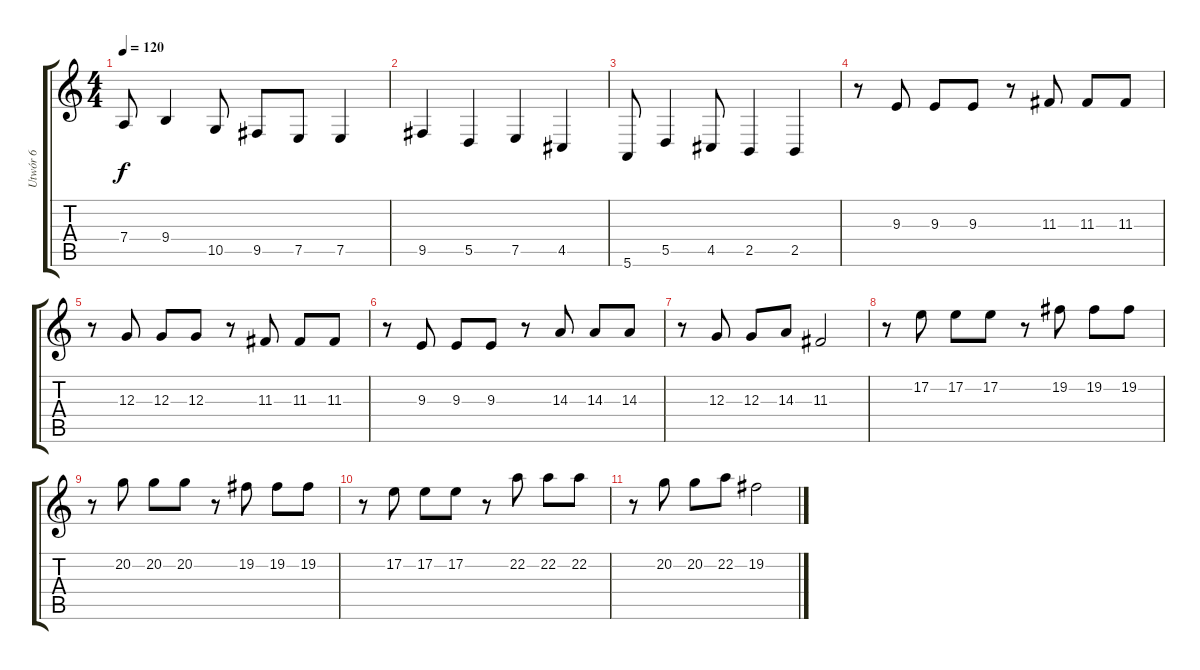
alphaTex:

\track ("Utwór 6" "Utwór 6") {instrument clarinet}
\staff {score tabs}
\tuning (E4 B3 G3 D3 A2 E2) {hide}
\ts (4 4)
\tempo 120
\clef g2
\ks c
7.4.8{dy f} 9.4.4 10.5.8 9.5.8 7.5.8 7.5.4 |
9.5.4 5.5.4 7.5.4 4.5.4 |
5.6.8 5.5.4 4.5.8 2.5.4 2.5.4 |
r.8 9.3.8 9.3.8 9.3.8 r.8 11.3.8 11.3.8 11.3.8 |
r.8 12.3.8 12.3.8 12.3.8 r.8 11.3.8 11.3.8 11.3.8 |
r.8 9.3.8 9.3.8 9.3.8 r.8 14.3.8 14.3.8 14.3.8 |
r.8 12.3.8 12.3.8 14.3.8 11.3.2 |
r.8 17.2.8 17.2.8 17.2.8 r.8 19.2.8 19.2.8 19.2.8 |
r.8 20.2.8 20.2.8 20.2.8 r.8 19.2.8 19.2.8 19.2.8 |
r.8 17.2.8 17.2.8 17.2.8 r.8 22.2.8 22.2.8 22.2.8 |
r.8 20.2.8 20.2.8 22.2.8 19.2.2
